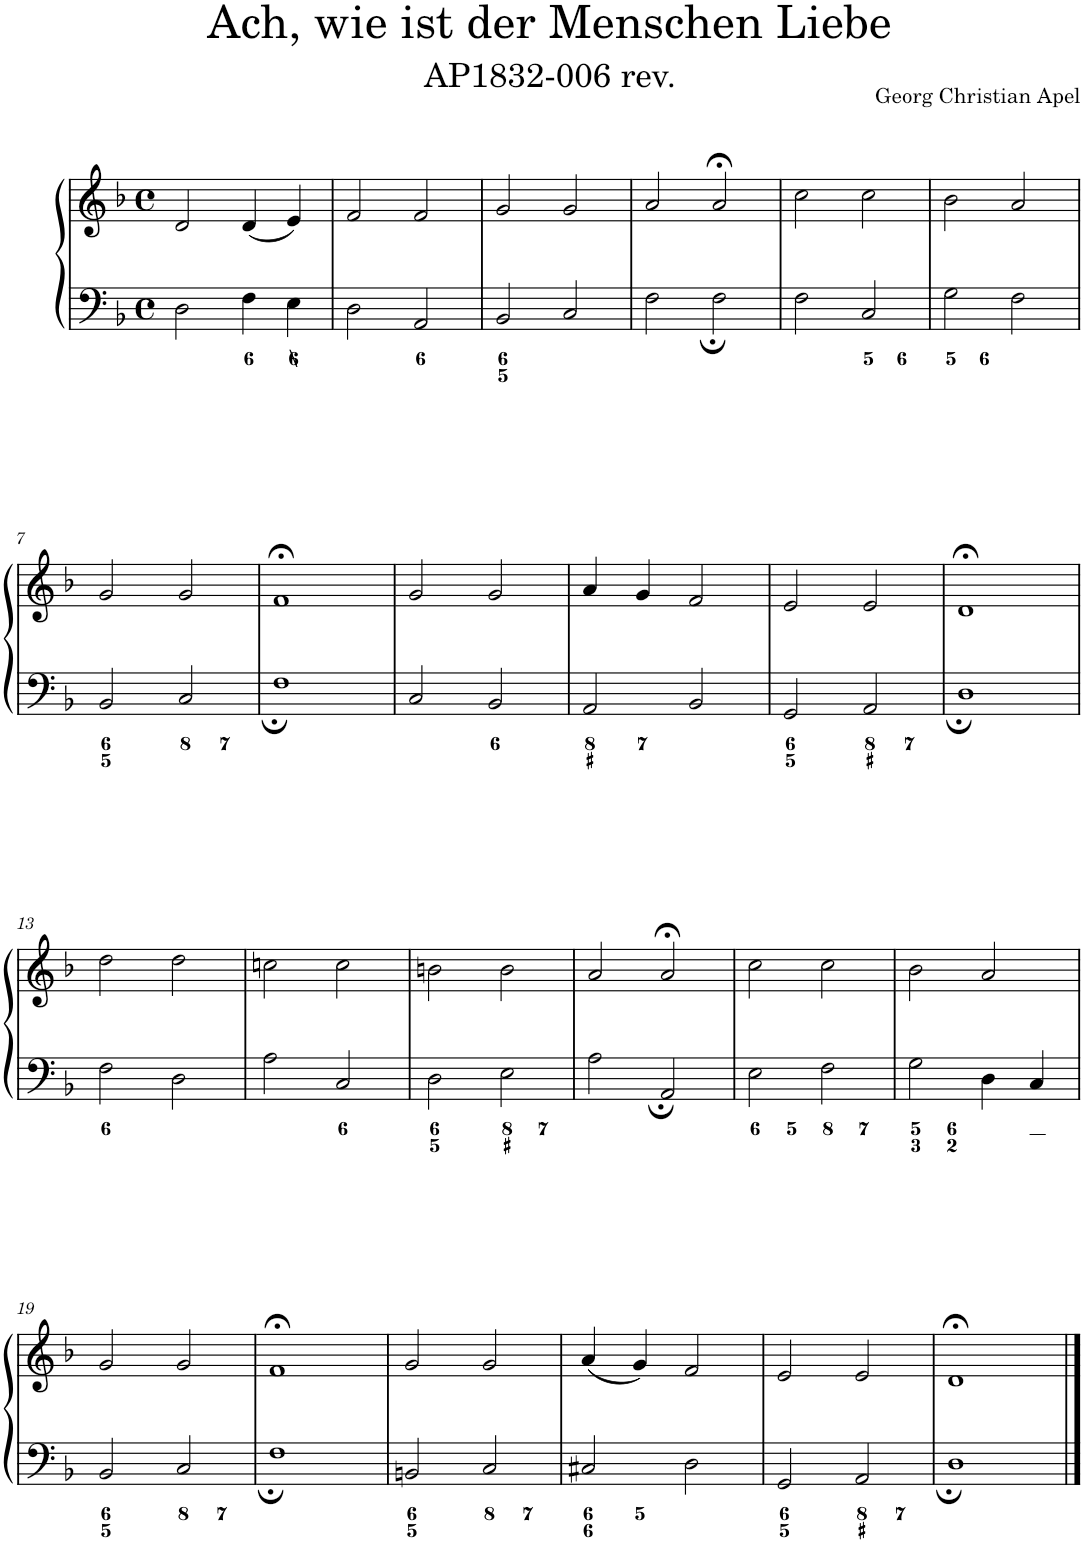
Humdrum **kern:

**kern	**kern
*part1	*part1
*staff2	*staff1
*I"Piano	*
*I'Pno.	*
*clefF4	*clefG2
*k[b-]	*k[b-]
*M4/4	*M4/4
*met(c)	*met(c)
=1	=1
2D\	2d/
4F\	(4d/
4E\	4e/)
=2	=2
2D\	2f/
2AA/	2f/
=3	=3
2BB-/	2g/
2C/	2g/
=4	=4
2F\	2a/
2F\	2a;</
=5	=5
2F\	2cc\
2C/	2cc\
=6	=6
2G\	2b-\
2F\	2a/
!!LO:LB:g=z
=7	=7
2BB-/	2g/
2C/	2g/
=8	=8
1F	1f;<
=9	=9
2C/	2g/
2BB-/	2g/
=10	=10
2AA/	4a/
.	4g/
2BB-/	2f/
=11	=11
2GG/	2e/
2AA/	2e/
=12	=12
1D	1d;<
!!LO:LB:g=z
=13	=13
2F\	2dd\
2D\	2dd\
=14	=14
2A\	2ccn\
2C/	2cc\
=15	=15
2D\	2bn\
2E\	2b\
=16	=16
2A\	2a/
2AA/	2a;</
=17	=17
2E\	2cc\
2F\	2cc\
=18	=18
2G\	2b-\
4D\	2a/
4C/	.
!!LO:LB:g=z
=19	=19
2BB-/	2g/
2C/	2g/
=20	=20
1F	1f;<
=21	=21
2BBn/	2g/
2C/	2g/
=22	=22
2C#X/	(4a/
.	4g/)
2D\	2f/
=23	=23
2GG/	2e/
2AA/	2e/
=24	=24
1D	1d;<
==	==
*-	*-
